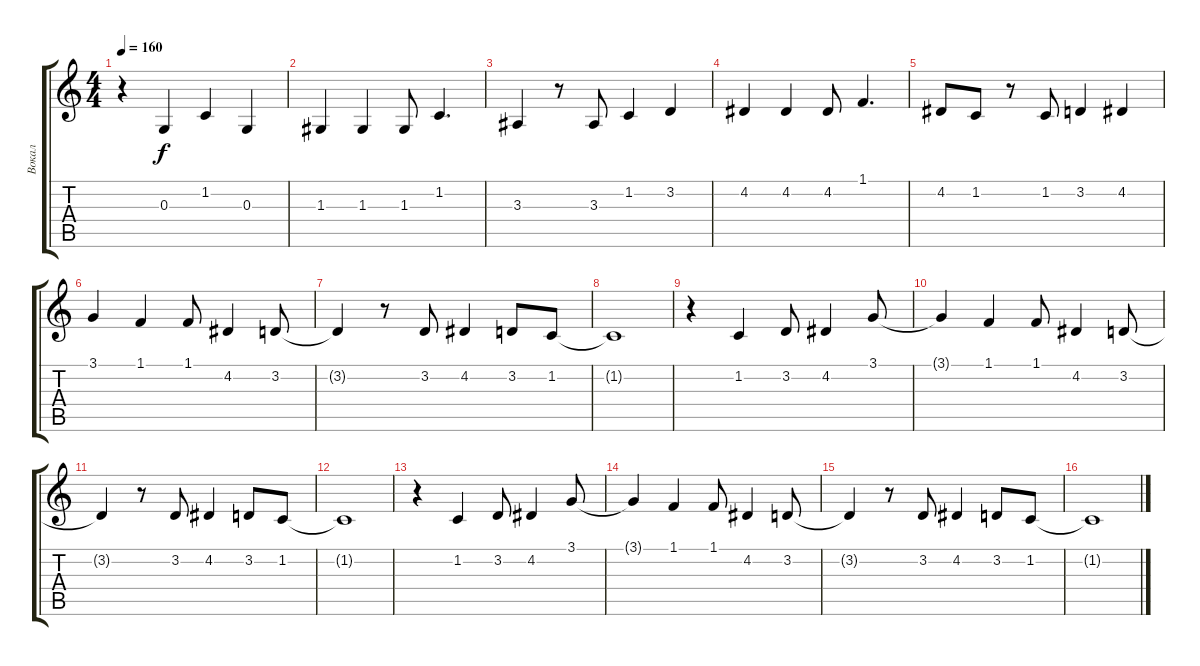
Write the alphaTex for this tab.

\track ("Вокал" "Вокал") {instrument altosax}
\staff {score tabs}
\tuning (E4 B3 G3 D3 A2 E2) {hide}
\ts (4 4)
\tempo 160
\clef g2
\ks c
r.4{dy f} 0.3.4 1.2.4 0.3.4 |
1.3.4 1.3.4 1.3.8 1.2.4{d} |
3.3.4 r.8 3.3.8 1.2.4 3.2.4 |
4.2.4 4.2.4 4.2.8 1.1.4{d} |
4.2.8 1.2.8 r.8 1.2.8 3.2.4 4.2.4 |
3.1.4 1.1.4 1.1.8 4.2.4 3.2.8 |
3.2{t}.4 r.8 3.2.8 4.2.4 3.2.8 1.2.8 |
1.2{t}.1 |
r.4 1.2.4 3.2.8 4.2.4 3.1.8 |
3.1{t}.4 1.1.4 1.1.8 4.2.4 3.2.8 |
3.2{t}.4 r.8 3.2.8 4.2.4 3.2.8 1.2.8 |
1.2{t}.1 |
r.4 1.2.4 3.2.8 4.2.4 3.1.8 |
3.1{t}.4 1.1.4 1.1.8 4.2.4 3.2.8 |
3.2{t}.4 r.8 3.2.8 4.2.4 3.2.8 1.2.8 |
1.2{t}.1
